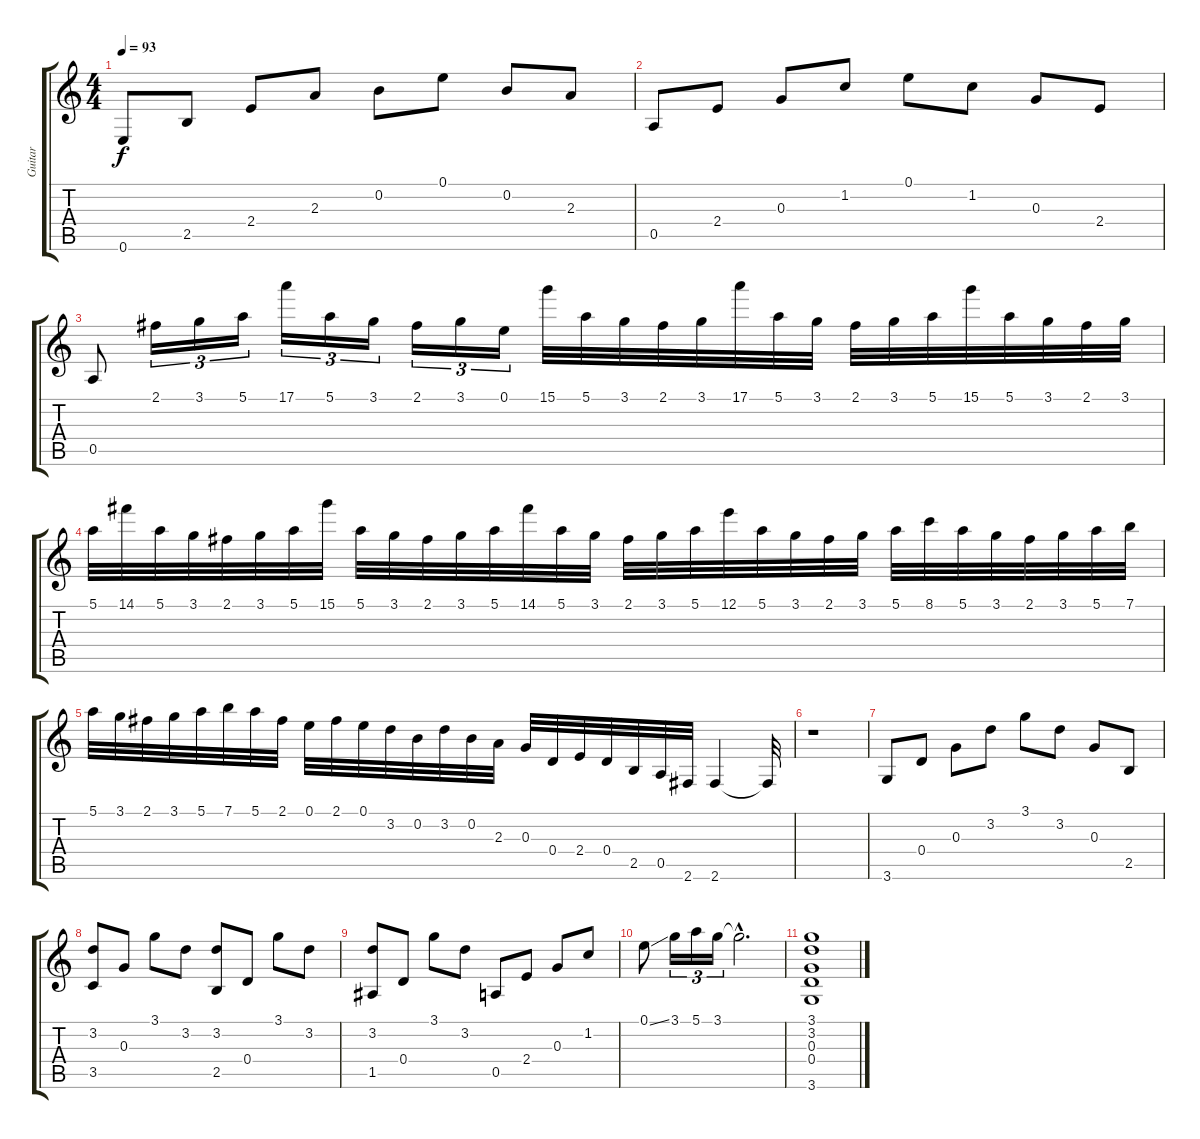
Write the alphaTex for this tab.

\track ("Guitar" "Guitar") {instrument acousticguitarnylon}
\staff {score tabs}
\tuning (E4 B3 G3 D3 A2 E2) {hide}
\ts (4 4)
\tempo 93
\clef g2
\ks c
0.6.8{dy f} 2.5.8 2.4.8 2.3.8 0.2.8 0.1.8 0.2.8 2.3.8 |
0.5.8 2.4.8 0.3.8 1.2.8 0.1.8 1.2.8 0.3.8 2.4.8 |
0.5.8 2.1.16{tu (3 2)} 3.1.16{tu (3 2)} 5.1.16{tu (3 2)} 17.1.16{tu (3 2)} 5.1.16{tu (3 2)} 3.1.16{tu (3 2)} 2.1.16{tu (3 2)} 3.1.16{tu (3 2)} 0.1.16{tu (3 2)} 15.1.32 5.1.32 3.1.32 2.1.32 3.1.32 17.1.32 5.1.32 3.1.32 2.1.32 3.1.32 5.1.32 15.1.32 5.1.32 3.1.32 2.1.32 3.1.32 |
5.1.32 14.1.32 5.1.32 3.1.32 2.1.32 3.1.32 5.1.32 15.1.32 5.1.32 3.1.32 2.1.32 3.1.32 5.1.32 14.1.32 5.1.32 3.1.32 2.1.32 3.1.32 5.1.32 12.1.32 5.1.32 3.1.32 2.1.32 3.1.32 5.1.32 8.1.32 5.1.32 3.1.32 2.1.32 3.1.32 5.1.32 7.1.32 |
5.1.32 3.1.32 2.1.32 3.1.32 5.1.32 7.1.32 5.1.32 2.1.32 0.1.32 2.1.32 0.1.32 3.2.32 0.2.32 3.2.32 0.2.32 2.3.32 0.3.32 0.4.32 2.4.32 0.4.32 2.5.32 0.5.32 2.6.32 2.6.4 2.6{t}.32 |
r.1 |
3.6.8 0.4.8 0.3.8 3.2.8 3.1.8 3.2.8 0.3.8 2.5.8 |
(3.2 3.5).8 0.3.8 3.1.8 3.2.8 (3.2 2.5).8 0.4.8 3.1.8 3.2.8 |
(3.2 1.5).8 0.4.8 3.1.8 3.2.8 0.5.8 2.4.8 0.3.8 1.2.8 |
0.1{ss}.8 3.1.16{tu (3 2)} 5.1.16{tu (3 2)} 3.1.16{tu (3 2)} 3.1{hac t}.2{d} |
(3.1 3.2 0.3 0.4 3.6).1
